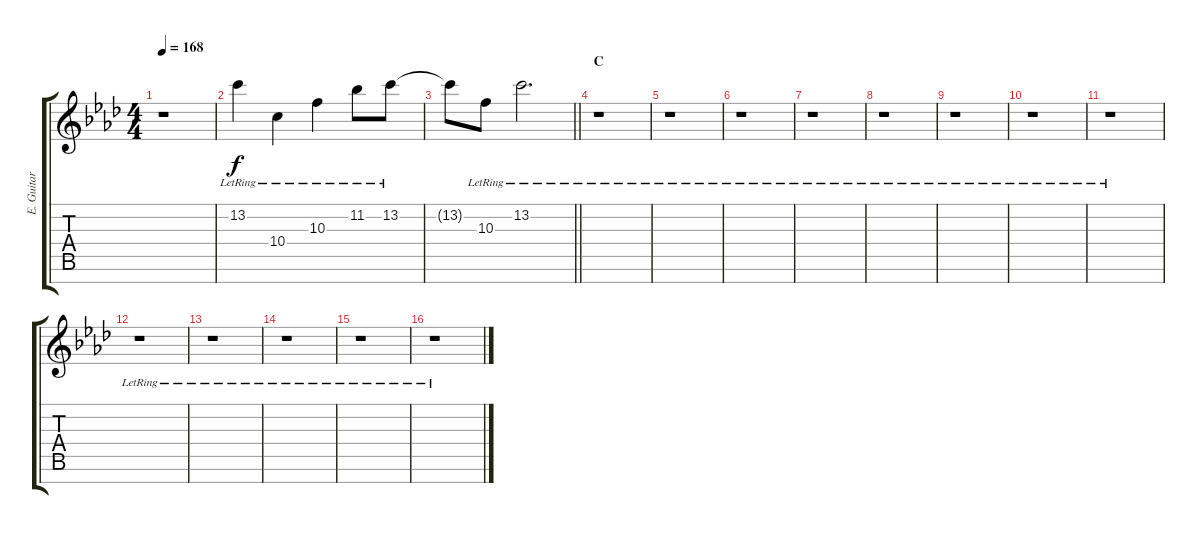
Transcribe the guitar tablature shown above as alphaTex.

\track ("E. Guitar IV" "E. Guitar ") {instrument electricguitarclean}
\staff {score tabs}
\tuning (E4 B3 G3 D3 A2 E2 B1) {hide}
\ts (4 4)
\tempo 168
\clef g2
\ks ab
r.1{dy f} |
13.2{lr}.4 10.4{lr}.4 10.3{lr}.4 11.2{lr}.8 13.2{lr}.8 |
\barLineRight lightlight
13.2{t}.8 10.3{lr}.8 13.2{lr}.2{d} |
\section ("" "C")
r.1 |
r.1 |
r.1 |
r.1 |
r.1 |
r.1 |
r.1 |
r.1 |
r.1 |
r.1 |
r.1 |
r.1 |
r.1
